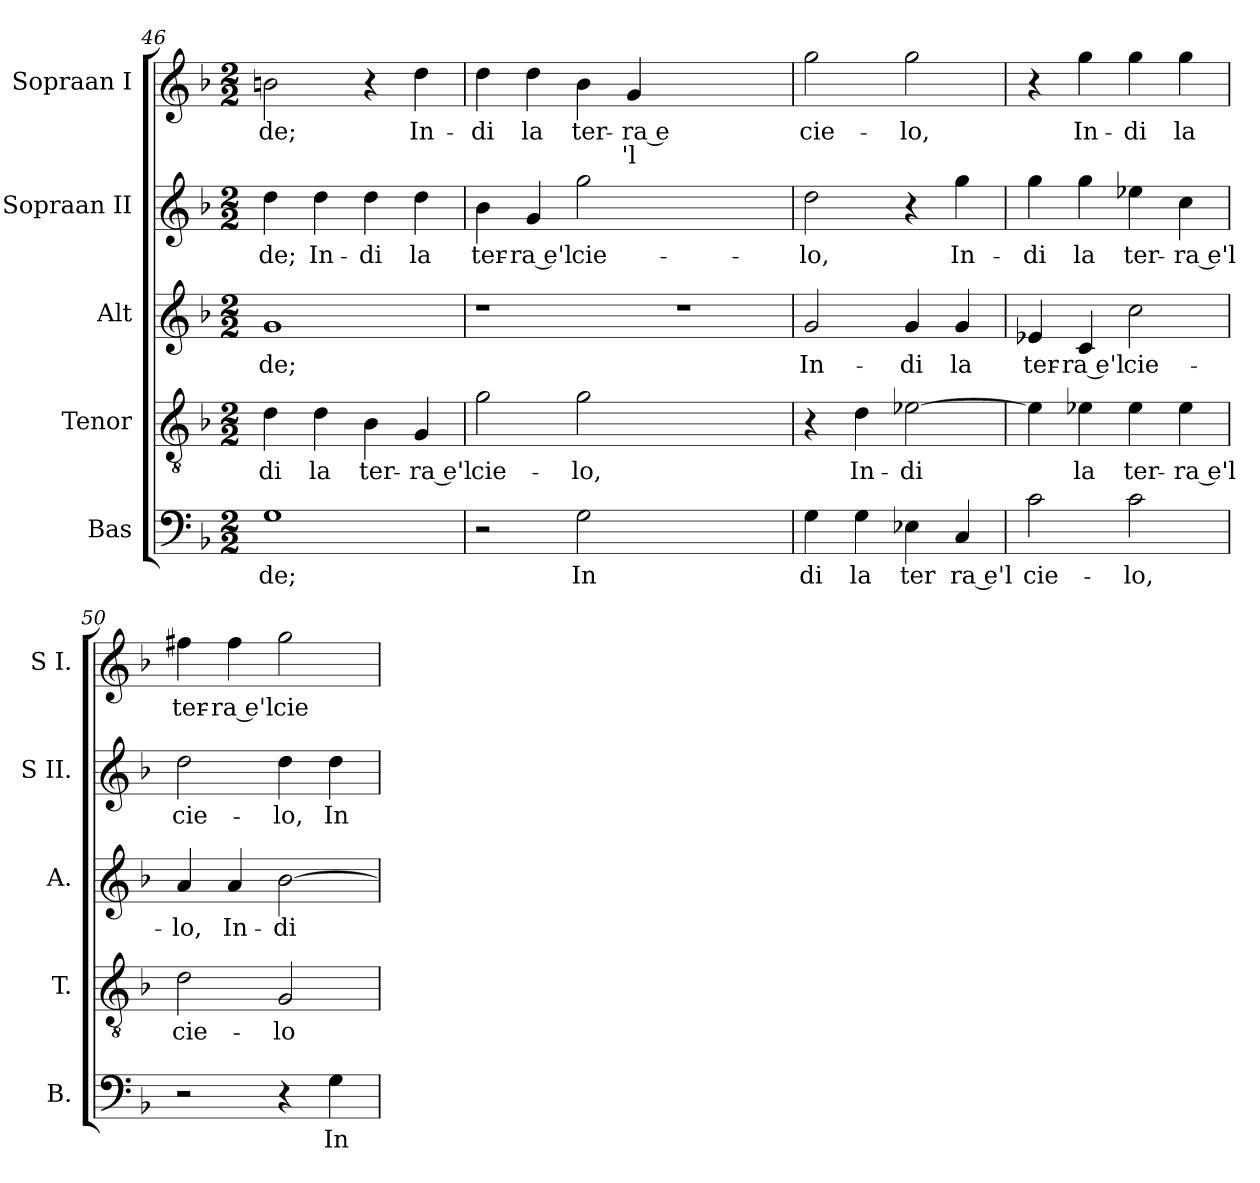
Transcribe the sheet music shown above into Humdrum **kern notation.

**kern	**text	**kern	**text	**kern	**text	**kern	**text	**kern	**text	**text
*part5	*part5	*part4	*part4	*part3	*part3	*part2	*part2	*part1	*part1	*part1
*staff5	*staff5	*staff4	*staff4	*staff3	*staff3	*staff2	*staff2	*staff1	*staff1	*staff1
*I"Bas	*	*I"Tenor	*	*I"Alt	*	*I"Sopraan II	*	*I"Sopraan I	*	*
*I'B.	*	*I'T.	*	*I'A.	*	*I'S II.	*	*I'S I.	*	*
*clefF4	*	*clefGv2	*	*clefG2	*	*clefG2	*	*clefG2	*	*
*k[b-]	*	*k[b-]	*	*k[b-]	*	*k[b-]	*	*k[b-]	*	*
*F:	*	*F:	*	*F:	*	*F:	*	*F:	*	*
*M2/2	*	*M2/2	*	*M2/2	*	*M2/2	*	*M2/2	*	*
=46	=46	=46	=46	=46	=46	=46	=46	=46	=46	=46
!	!LO:LY:b:color=#000000	!	!	!	!	!	!	!	!	!
!	!	!	!LO:LY:b:color=#000000	!	!	!	!	!	!	!
!	!	!	!	!	!LO:LY:b:color=#000000	!	!	!	!	!
!	!	!	!	!	!	!	!LO:LY:b:color=#000000	!	!	!
!	!	!	!	!	!	!	!	!	!LO:LY:b:color=#000000	!
1Gi	de;	4di\	di	1gi	-de;	4ddi\	de;	2bni\	de;	.
!	!	!	!LO:LY:b:color=#000000	!	!	!	!	!	!	!
!	!	!	!	!	!	!	!LO:LY:b:color=#000000	!	!	!
.	.	4di\	la	.	.	4ddi\	In-	.	.	.
!	!	!	!LO:LY:b:color=#000000	!	!	!	!	!	!	!
!	!	!	!	!	!	!	!LO:LY:b:color=#000000	!	!	!
.	.	4B-i\	ter-	.	.	4ddi\	di	4r	.	.
!	!	!	!LO:LY:b:color=#000000	!	!	!	!	!	!	!
!	!	!	!	!	!	!	!LO:LY:b:color=#000000	!	!	!
!	!	!	!	!	!	!	!	!	!LO:LY:b:color=#000000	!
.	.	4Gi/	-ra e'l	.	.	4ddi\	la	4ddi\	In-	.
=47	=47	=47	=47	=47	=47	=47	=47	=47	=47	=47
!	!	!	!LO:LY:b:color=#000000	!	!	!	!	!	!	!
!	!	!	!	!	!	!	!LO:LY:b:color=#000000	!	!	!
!	!	!	!	!	!	!	!	!	!LO:LY:b:color=#000000	!
2r	.	2gi\	cie-	1r	.	4b-i\	ter-	4ddi\	di	.
!	!	!	!	!	!	!	!LO:LY:b:color=#000000	!	!	!
!	!	!	!	!	!	!	!	!	!LO:LY:b:color=#000000	!
.	.	.	.	.	.	4gi/	-ra e'l	4ddi\	la	.
!	!LO:LY:b:color=#000000	!	!	!	!	!	!	!	!	!
!	!	!	!LO:LY:b:color=#000000	!	!	!	!	!	!	!
!	!	!	!	!	!	!	!LO:LY:b:color=#000000	!	!	!
!	!	!	!	!	!	!	!	!	!LO:LY:b:color=#000000	!
2Gi\	In	2gi\	-lo,	.	.	2ggi\	cie-	4b-i\	ter-	.
!	!	!	!	!	!	!	!	!	!LO:LY:b:color=#000000	!LO:LY:b:color=#000000
.	.	.	.	.	.	.	.	4gi/	ra e	'l
1ryy	.	1ryy	.	1r	.	1ryy	.	1ryy	.	.
=48	=48	=48	=48	=48	=48	=48	=48	=48	=48	=48
!	!LO:LY:b:color=#000000	!	!	!	!	!	!	!	!	!
!	!	!	!	!	!LO:LY:b:color=#000000	!	!	!	!	!
!	!	!	!	!	!	!	!LO:LY:b:color=#000000	!	!	!
!	!	!	!	!	!	!	!	!	!LO:LY:b:color=#000000	!
4Gi\	di	4r	.	2gi/	In-	2ddi\	lo,	2ggi\	cie-	.
!	!LO:LY:b:color=#000000	!	!	!	!	!	!	!	!	!
!	!	!	!LO:LY:b:color=#000000	!	!	!	!	!	!	!
4Gi\	la	4di\	In-	.	.	.	.	.	.	.
!	!LO:LY:b:color=#000000	!	!	!	!	!	!	!	!	!
!	!	!	!LO:LY:b:color=#000000	!	!	!	!	!	!	!
!	!	!	!	!	!LO:LY:b:color=#000000	!	!	!	!	!
!	!	!	!	!	!	!	!	!	!LO:LY:b:color=#000000	!
4E-Xi\	ter	[>2e-Xi\	di	4gi/	di	4r	.	2ggi\	lo,	.
!	!LO:LY:b:color=#000000	!	!	!	!	!	!	!	!	!
!	!	!	!	!	!LO:LY:b:color=#000000	!	!	!	!	!
!	!	!	!	!	!	!	!LO:LY:b:color=#000000	!	!	!
4Ci/	ra e'l	.	.	4gi/	la	4ggi\	In-	.	.	.
!!LO:LB:g=z
=49	=49	=49	=49	=49	=49	=49	=49	=49	=49	=49
!	!LO:LY:b:color=#000000	!	!	!	!	!	!	!	!	!
!	!	!	!	!	!LO:LY:b:color=#000000	!	!	!	!	!
!	!	!	!	!	!	!	!LO:LY:b:color=#000000	!	!	!
2ci\	cie-	4e-i\]	.	4e-Xi/	ter--	4ggi\	di	4r	.	.
!	!	!	!LO:LY:b:color=#000000	!	!	!	!	!	!	!
!	!	!	!	!	!LO:LY:b:color=#000000	!	!	!	!	!
!	!	!	!	!	!	!	!LO:LY:b:color=#000000	!	!	!
!	!	!	!	!	!	!	!	!	!LO:LY:b:color=#000000	!
.	.	4e-Xi\	la	4ci/	-ra e'l	4ggi\	la	4ggi\	In-	.
!	!LO:LY:b:color=#000000	!	!	!	!	!	!	!	!	!
!	!	!	!LO:LY:b:color=#000000	!	!	!	!	!	!	!
!	!	!	!	!	!LO:LY:b:color=#000000	!	!	!	!	!
!	!	!	!	!	!	!	!LO:LY:b:color=#000000	!	!	!
!	!	!	!	!	!	!	!	!	!LO:LY:b:color=#000000	!
2ci\	-lo,	4e-i\	ter-	2cci\	cie-	4ee-Xi\	ter-	4ggi\	di	.
!	!	!	!LO:LY:b:color=#000000	!	!	!	!	!	!	!
!	!	!	!	!	!	!	!LO:LY:b:color=#000000	!	!	!
!	!	!	!	!	!	!	!	!	!LO:LY:b:color=#000000	!
.	.	4e-i\	ra e'l	.	.	4cci\	-ra e'l	4ggi\	la	.
=50	=50	=50	=50	=50	=50	=50	=50	=50	=50	=50
!	!	!	!LO:LY:b:color=#000000	!	!	!	!	!	!	!
!	!	!	!	!	!LO:LY:b:color=#000000	!	!	!	!	!
!	!	!	!	!	!	!	!LO:LY:b:color=#000000	!	!	!
!	!	!	!	!	!	!	!	!	!LO:LY:b:color=#000000	!
2r	.	2di\	cie-	4ai/	-lo,	2ddi\	cie-	4ff#Xi\	ter-	.
!	!	!	!	!	!LO:LY:b:color=#000000	!	!	!	!	!
!	!	!	!	!	!	!	!	!	!LO:LY:b:color=#000000	!
.	.	.	.	4ai/	In-	.	.	4ff#i\	-ra e'l	.
!	!	!	!LO:LY:b:color=#000000	!	!	!	!	!	!	!
!	!	!	!	!	!LO:LY:b:color=#000000	!	!	!	!	!
!	!	!	!	!	!	!	!LO:LY:b:color=#000000	!	!	!
!	!	!	!	!	!	!	!	!	!LO:LY:b:color=#000000	!
4r	.	2Gi/	-lo	[>2b-i\	di	4ddi\	lo,	2ggi\	cie-	.
!	!LO:LY:b:color=#000000	!	!	!	!	!	!	!	!	!
!	!	!	!	!	!	!	!LO:LY:b:color=#000000	!	!	!
4Gi\	In	.	.	.	.	4ddi\	In-	.	.	.
=	=	=	=	=	=	=	=	=	=	=
*-	*-	*-	*-	*-	*-	*-	*-	*-	*-	*-
